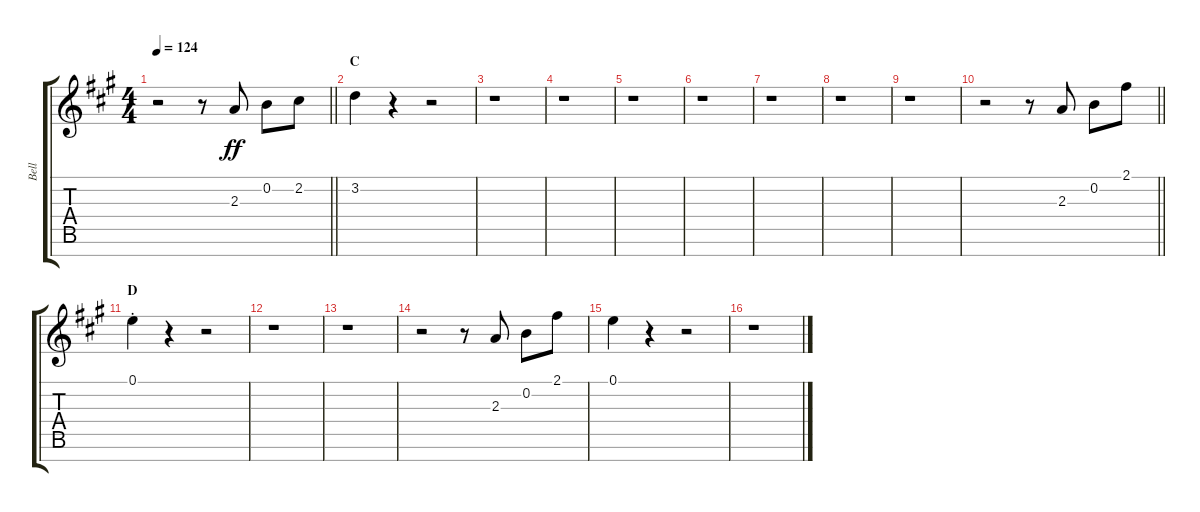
\track ("Bell" "Bell") {instrument tubularbells}
\staff {score tabs}
\tuning (E5 B4 G4 D4 A3 E3 B2) {hide}
\ts (4 4)
\tempo 124
\clef g2
\barLineRight lightlight
\ks a
r.2{dy ff} r.8 2.3.8 0.2.8 2.2.8 |
\section ("" "C")
3.2.4 r.4 r.2 |
r.1 |
r.1 |
r.1 |
r.1 |
r.1 |
r.1 |
r.1 |
\barLineRight lightlight
r.2 r.8 2.3.8 0.2.8 2.1.8 |
\section ("" "D")
0.1{st}.4 r.4 r.2 |
r.1 |
r.1 |
r.2 r.8 2.3.8 0.2.8 2.1.8 |
0.1.4 r.4 r.2 |
r.1
